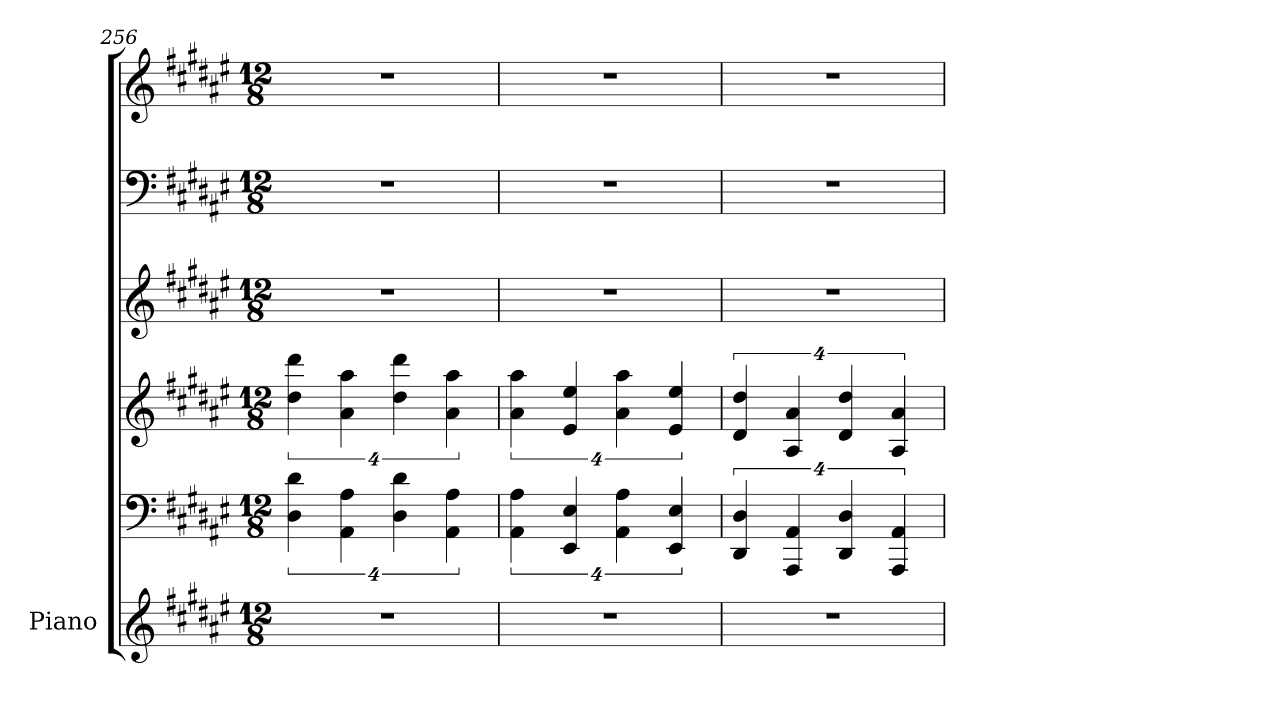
**kern	**kern	**kern	**kern	**kern	**kern
*part1	*part1	*part1	*part1	*part1	*part1
*staff6	*staff5	*staff4	*staff3	*staff2	*staff1
*I"Piano	*	*	*	*	*
*I'Pno	*	*	*	*	*
*clefG2	*clefF4	*clefG2	*clefG2	*clefF4	*clefG2
*k[f#c#g#d#a#e#]	*k[f#c#g#d#a#e#]	*k[f#c#g#d#a#e#]	*k[f#c#g#d#a#e#]	*k[f#c#g#d#a#e#]	*k[f#c#g#d#a#e#]
*M12/8	*M12/8	*M12/8	*M12/8	*M12/8	*M12/8
=256	=256	=256	=256	=256	=256
1.r	8%3D#\ 8%3d#\	8%3dd#\ 8%3ddd#\	1.r	1.r	1.r
*	*	*	*	*	*MM250
.	8%3AA#\ 8%3A#\	8%3a#\ 8%3aa#\	.	.	.
*	*	*	*	*	*MM270
.	8%3D#\ 8%3d#\	8%3dd#\ 8%3ddd#\	.	.	.
*	*	*	*	*	*MM290
.	8%3AA#\ 8%3A#\	8%3a#\ 8%3aa#\	.	.	.
!!LO:LB:g=z
=257	=257	=257	=257	=257	=257
*	*	*	*	*	*MM310
1.r	8%3AA#\ 8%3A#\	8%3a#\ 8%3aa#\	1.r	1.r	1.r
.	8%3EE#/ 8%3E#/	8%3e#/ 8%3ee#/	.	.	.
.	8%3AA#\ 8%3A#\	8%3a#\ 8%3aa#\	.	.	.
.	8%3EE#/ 8%3E#/	8%3e#/ 8%3ee#/	.	.	.
=258	=258	=258	=258	=258	=258
*	*	*	*	*	*MM320
1.r	8%3DD#/ 8%3D#/	8%3d#/ 8%3dd#/	1.r	1.r	1.r
.	8%3AAA#/ 8%3AA#/	8%3A#/ 8%3a#/	.	.	.
.	8%3DD#/ 8%3D#/	8%3d#/ 8%3dd#/	.	.	.
.	8%3AAA#/ 8%3AA#/	8%3A#/ 8%3a#/	.	.	.
=	=	=	=	=	=
*-	*-	*-	*-	*-	*-
